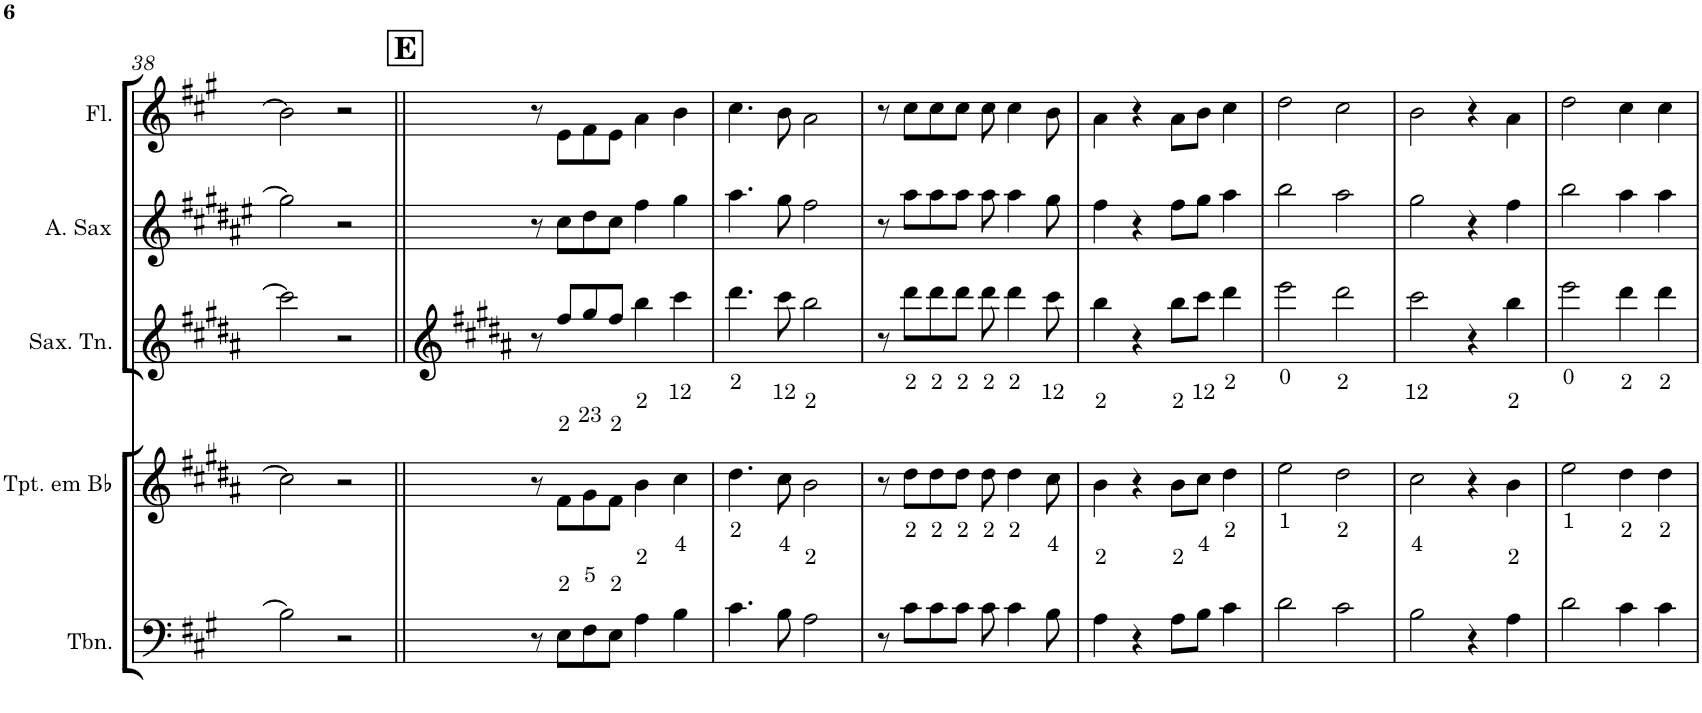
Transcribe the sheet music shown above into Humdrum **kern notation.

**kern	**kern	**kern	**kern	**kern
*part5	*part4	*part3	*part2	*part1
*staff5	*staff4	*staff3	*staff2	*staff1
*I"Trombone	*I"Trompete em Bb	*I"Saxofone Tenor	*I"Saxofone Alto	*I"Flauta Transversal
*I'Tbn.	*I'Tpt. em Bb	*I'Sax. Tn.	*	*I'Fl.
!!LO:PB:g=z
*clefF4	*clefG2	*clefG2	*clefG2	*clefG2
*	*Trd1c2	*Trd8c14	*Trd5c9	*
*k[f#c#g#]	*k[f#c#g#d#a#]	*k[f#c#g#d#a#]	*k[f#c#g#d#a#e#]	*k[f#c#g#]
*M4/4	*M4/4	*M4/4	*M4/4	*M4/4
=38	=38	=38	=38	=38
2B\]	2cc#\]	2ccc#\]	2gg#\]	2b\]
2r	2r	2r	2r	2r
!!LO:REH:place=s1:a:B:cj:fs=14:t=E
=39||	=39||	=39||	=39||	=39||
*	*	*k[f#c#g#d#a#]	*	*
8r	8r	8r	8r	8r
8E\L	8f#\L	8ff#/L	8cc#\L	8e\L
8F#\	8g#\	8gg#/	8dd#\	8f#\
8E\J	8f#\J	8ff#/J	8cc#\J	8e\J
4A\	4b\	4bb\	4ff#\	4a\
4B\	4cc#\	4ccc#\	4gg#\	4b\
=40	=40	=40	=40	=40
4.c#\	4.dd#\	4.ddd#\	4.aa#\	4.cc#\
8B\	8cc#\	8ccc#\	8gg#\	8b\
2A\	2b\	2bb\	2ff#\	2a\
=41	=41	=41	=41	=41
8r	8r	8r	8r	8r
8c#\L	8dd#\L	8ddd#\L	8aa#\L	8cc#\L
8c#\	8dd#\	8ddd#\	8aa#\	8cc#\
8c#\J	8dd#\J	8ddd#\J	8aa#\J	8cc#\J
8c#\	8dd#\	8ddd#\	8aa#\	8cc#\
4c#\	4dd#\	4ddd#\	4aa#\	4cc#\
8B\	8cc#\	8ccc#\	8gg#\	8b\
=42	=42	=42	=42	=42
4A\	4b\	4bb\	4ff#\	4a\
4r	4r	4r	4r	4r
8A\L	8b\L	8bb\L	8ff#\L	8a\L
8B\J	8cc#\J	8ccc#\J	8gg#\J	8b\J
4c#\	4dd#\	4ddd#\	4aa#\	4cc#\
=43	=43	=43	=43	=43
2d\	2ee\	2eee\	2bb\	2dd\
2c#\	2dd#\	2ddd#\	2aa#\	2cc#\
=44	=44	=44	=44	=44
2B\	2cc#\	2ccc#\	2gg#\	2b\
4r	4r	4r	4r	4r
4A\	4b\	4bb\	4ff#\	4a\
=45	=45	=45	=45	=45
2d\	2ee\	2eee\	2bb\	2dd\
4c#\	4dd#\	4ddd#\	4aa#\	4cc#\
4c#\	4dd#\	4ddd#\	4aa#\	4cc#\
=	=	=	=	=
*-	*-	*-	*-	*-
